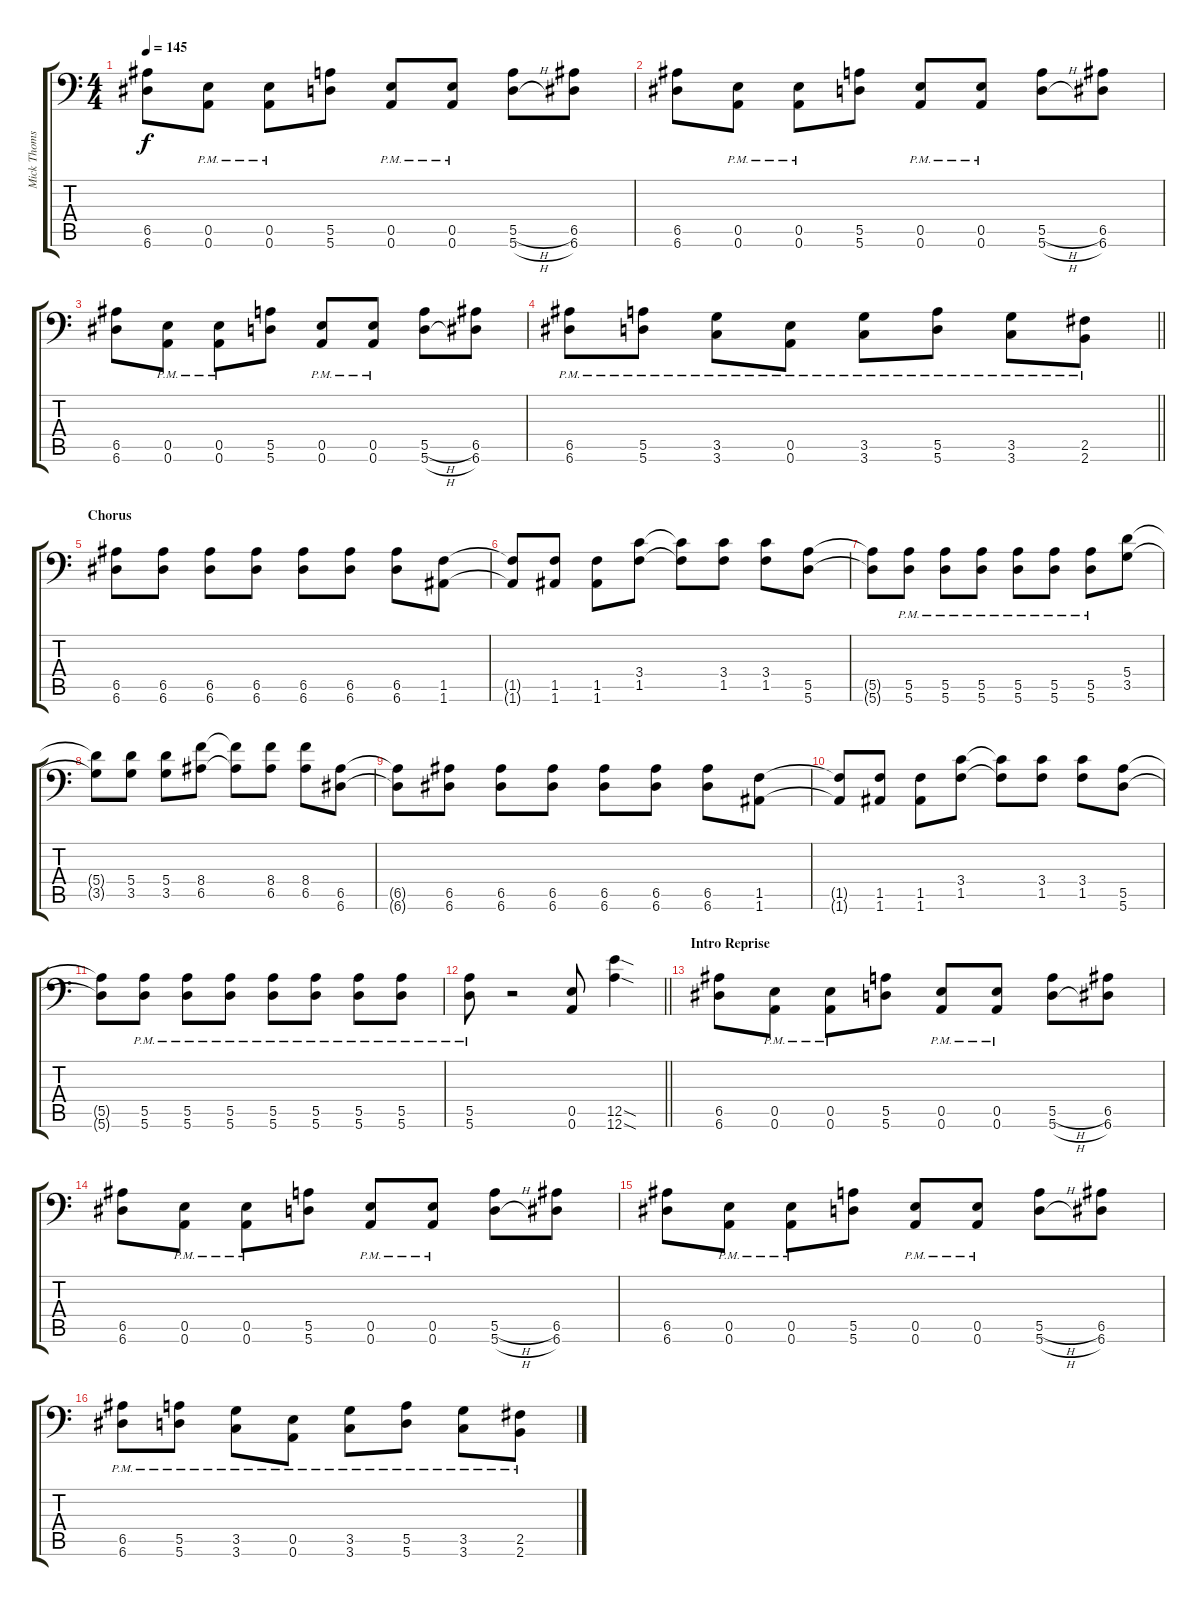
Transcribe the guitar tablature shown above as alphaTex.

\track ("Mick Thomson" "Mick Thoms") {instrument distortionguitar}
\staff {score tabs}
\tuning (B3 Gb3 D3 A2 E2 A1) {hide}
\ts (4 4)
\tempo 145
\clef f4
\ks c
(6.5 6.6).8{dy f} (0.5{pm} 0.6{pm}).8 (0.5{pm} 0.6{pm}).8 (5.5 5.6).8 (0.5{pm} 0.6{pm}).8 (0.5{pm} 0.6{pm}).8 (5.5{h} 5.6{h}).8 (6.5 6.6).8 |
(6.5 6.6).8 (0.5{pm} 0.6{pm}).8 (0.5{pm} 0.6{pm}).8 (5.5 5.6).8 (0.5{pm} 0.6{pm}).8 (0.5{pm} 0.6{pm}).8 (5.5{h} 5.6{h}).8 (6.5 6.6).8 |
(6.5 6.6).8 (0.5{pm} 0.6{pm}).8 (0.5{pm} 0.6{pm}).8 (5.5 5.6).8 (0.5{pm} 0.6{pm}).8 (0.5{pm} 0.6{pm}).8 (5.5{h} 5.6{h}).8 (6.5 6.6).8 |
\barLineRight lightlight
(6.5{pm} 6.6{pm}).8 (5.5{pm} 5.6{pm}).8 (3.5{pm} 3.6{pm}).8 (0.5{pm} 0.6{pm}).8 (3.5{pm} 3.6{pm}).8 (5.5{pm} 5.6{pm}).8 (3.5{pm} 3.6{pm}).8 (2.5{pm} 2.6{pm}).8 |
\section ("" "Chorus")
(6.5 6.6).8 (6.5 6.6).8 (6.5 6.6).8 (6.5 6.6).8 (6.5 6.6).8 (6.5 6.6).8 (6.5 6.6).8 (1.5 1.6).8 |
(1.5{t} 1.6{t}).8 (1.5 1.6).8 (1.5 1.6).8 (3.4 1.5).8 (3.4{t} 1.5{t}).8 (3.4 1.5).8 (3.4 1.5).8 (5.5 5.6).8 |
(5.5{t} 5.6{t}).8 (5.5{pm} 5.6{pm}).8 (5.5{pm} 5.6{pm}).8 (5.5{pm} 5.6{pm}).8 (5.5{pm} 5.6{pm}).8 (5.5{pm} 5.6{pm}).8 (5.5{pm} 5.6{pm}).8 (5.4 3.5).8 |
(5.4{t} 3.5{t}).8 (5.4 3.5).8 (5.4 3.5).8 (8.4 6.5).8 (8.4{t} 6.5{t}).8 (8.4 6.5).8 (8.4 6.5).8 (6.5 6.6).8 |
(6.5{t} 6.6{t}).8 (6.5 6.6).8 (6.5 6.6).8 (6.5 6.6).8 (6.5 6.6).8 (6.5 6.6).8 (6.5 6.6).8 (1.5 1.6).8 |
(1.5{t} 1.6{t}).8 (1.5 1.6).8 (1.5 1.6).8 (3.4 1.5).8 (3.4{t} 1.5{t}).8 (3.4 1.5).8 (3.4 1.5).8 (5.5 5.6).8 |
(5.5{t} 5.6{t}).8 (5.5{pm} 5.6{pm}).8 (5.5{pm} 5.6{pm}).8 (5.5{pm} 5.6{pm}).8 (5.5{pm} 5.6{pm}).8 (5.5{pm} 5.6{pm}).8 (5.5{pm} 5.6{pm}).8 (5.5{pm} 5.6{pm}).8 |
\barLineRight lightlight
(5.5{pm} 5.6{pm}).8 r.2 (0.5 0.6).8 (12.5{sod} 12.6{sod}).4 |
\section ("" "Intro Reprise")
(6.5 6.6).8 (0.5{pm} 0.6{pm}).8 (0.5{pm} 0.6{pm}).8 (5.5 5.6).8 (0.5{pm} 0.6{pm}).8 (0.5{pm} 0.6{pm}).8 (5.5{h} 5.6{h}).8 (6.5 6.6).8 |
(6.5 6.6).8 (0.5{pm} 0.6{pm}).8 (0.5{pm} 0.6{pm}).8 (5.5 5.6).8 (0.5{pm} 0.6{pm}).8 (0.5{pm} 0.6{pm}).8 (5.5{h} 5.6{h}).8 (6.5 6.6).8 |
(6.5 6.6).8 (0.5{pm} 0.6{pm}).8 (0.5{pm} 0.6{pm}).8 (5.5 5.6).8 (0.5{pm} 0.6{pm}).8 (0.5{pm} 0.6{pm}).8 (5.5{h} 5.6{h}).8 (6.5 6.6).8 |
(6.5{pm} 6.6{pm}).8 (5.5{pm} 5.6{pm}).8 (3.5{pm} 3.6{pm}).8 (0.5{pm} 0.6{pm}).8 (3.5{pm} 3.6{pm}).8 (5.5{pm} 5.6{pm}).8 (3.5{pm} 3.6{pm}).8 (2.5{pm} 2.6{pm}).8
